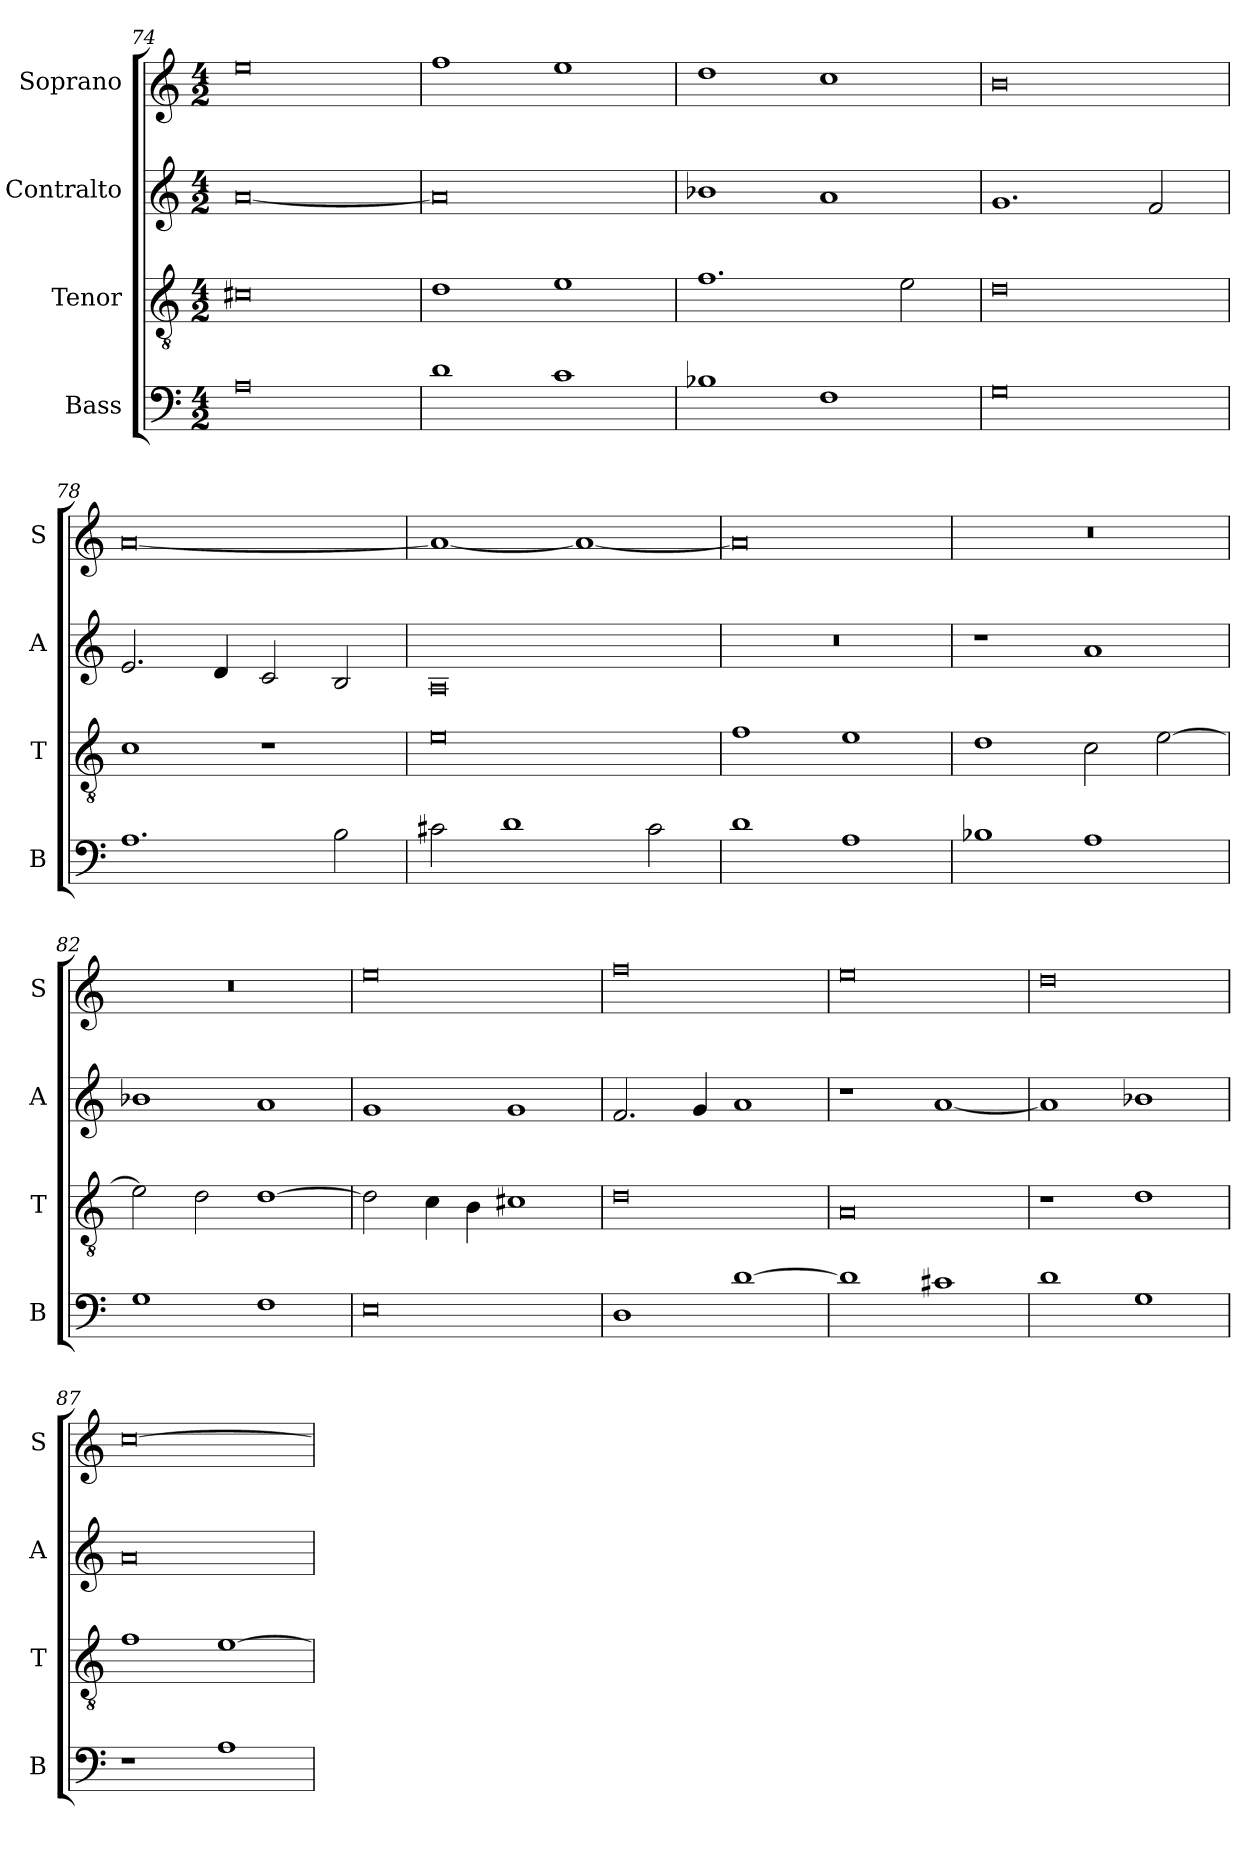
**kern	**kern	**kern	**kern
*part4	*part3	*part2	*part1
*staff4	*staff3	*staff2	*staff1
*I"Bass	*I"Tenor	*I"Contralto	*I"Soprano
*I'B	*I'T	*I'A	*I'S
*clefF4	*clefGv2	*clefG2	*clefG2
*k[]	*k[]	*k[]	*k[]
*A:aeo	*A:aeo	*A:aeo	*A:aeo
*M4/2	*M4/2	*M4/2	*M4/2
=74	=74	=74	=74
0A	0c#X	[0a	0ee
=75	=75	=75	=75
1d	1d	0a]	1ff
1c	1e	.	1ee
=76	=76	=76	=76
1B-X	1.f	1b-X	1dd
1F	.	1a	1cc
.	2e	.	.
=77	=77	=77	=77
0G	0d	1.g	0b
.	.	2f	.
=78	=78	=78	=78
1.A	1c	2.e	[0a
.	.	4d	.
.	1r	2c	.
2B	.	2B	.
=79	=79	=79	=79
2c#X	0e	0A	1a_
1d	.	.	.
.	.	.	1a_
2c#	.	.	.
=80	=80	=80	=80
1d	1f	0r	0a]
1A	1e	.	.
=81	=81	=81	=81
1B-X	1d	1r	0r
1A	2c	1a	.
.	[2e	.	.
=82	=82	=82	=82
1G	2e]	1b-X	0r
.	2d	.	.
1F	[1d	1a	.
=83	=83	=83	=83
0E	2d]	1g	0ee
.	4c	.	.
.	4B	.	.
.	1c#X	1g	.
=84	=84	=84	=84
1D	0d	2.f	0ff
.	.	4g	.
[1d	.	1a	.
=85	=85	=85	=85
1d]	0A	1r	0ee
1c#X	.	[1a	.
=86	=86	=86	=86
1d	1r	1a]	0dd
1G	1d	1b-X	.
=87	=87	=87	=87
1r	1f	0a	[0cc
1A	[1e	.	.
=	=	=	=
*-	*-	*-	*-
